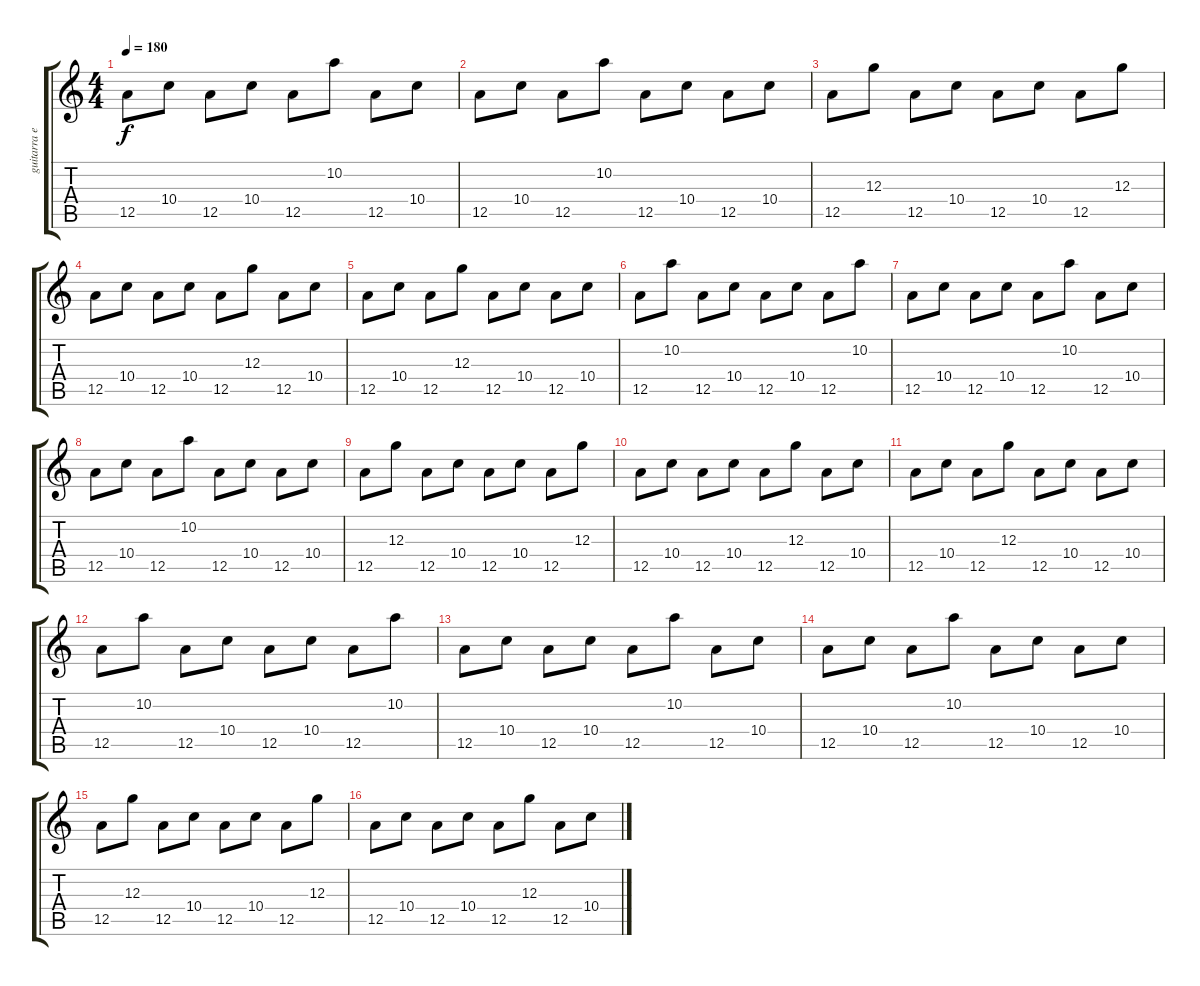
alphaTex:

\track ("guitarra electrica" "guitarra e") {instrument electricguitarclean}
\staff {score tabs}
\tuning (E4 B3 G3 D3 A2 E2) {hide}
\ts (4 4)
\tempo 180
\clef g2
\ks c
12.5.8{dy f} 10.4.8 12.5.8 10.4.8 12.5.8 10.2.8 12.5.8 10.4.8 |
12.5.8 10.4.8 12.5.8 10.2.8 12.5.8 10.4.8 12.5.8 10.4.8 |
12.5.8 12.3.8 12.5.8 10.4.8 12.5.8 10.4.8 12.5.8 12.3.8 |
12.5.8 10.4.8 12.5.8 10.4.8 12.5.8 12.3.8 12.5.8 10.4.8 |
12.5.8 10.4.8 12.5.8 12.3.8 12.5.8 10.4.8 12.5.8 10.4.8 |
12.5.8 10.2.8 12.5.8 10.4.8 12.5.8 10.4.8 12.5.8 10.2.8 |
12.5.8 10.4.8 12.5.8 10.4.8 12.5.8 10.2.8 12.5.8 10.4.8 |
12.5.8 10.4.8 12.5.8 10.2.8 12.5.8 10.4.8 12.5.8 10.4.8 |
12.5.8 12.3.8 12.5.8 10.4.8 12.5.8 10.4.8 12.5.8 12.3.8 |
12.5.8 10.4.8 12.5.8 10.4.8 12.5.8 12.3.8 12.5.8 10.4.8 |
12.5.8 10.4.8 12.5.8 12.3.8 12.5.8 10.4.8 12.5.8 10.4.8 |
12.5.8 10.2.8 12.5.8 10.4.8 12.5.8 10.4.8 12.5.8 10.2.8 |
12.5.8 10.4.8 12.5.8 10.4.8 12.5.8 10.2.8 12.5.8 10.4.8 |
12.5.8 10.4.8 12.5.8 10.2.8 12.5.8 10.4.8 12.5.8 10.4.8 |
12.5.8 12.3.8 12.5.8 10.4.8 12.5.8 10.4.8 12.5.8 12.3.8 |
12.5.8 10.4.8 12.5.8 10.4.8 12.5.8 12.3.8 12.5.8 10.4.8
